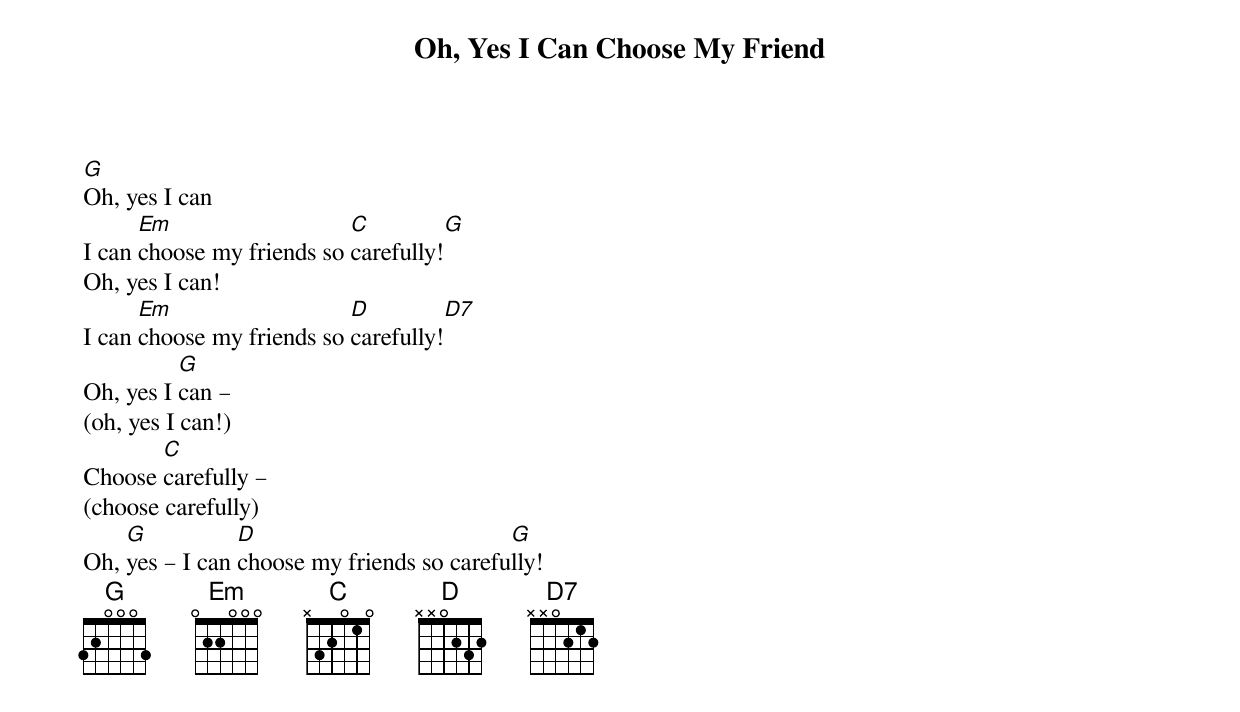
{title: Oh, Yes I Can Choose My Friend}


[G]Oh, yes I can
I can [Em]choose my friends so [C]carefully![G]
Oh, yes I can!
I can [Em]choose my friends so [D]carefully![D7]
Oh, yes I [G]can –
(oh, yes I can!)
Choose [C]carefully –
(choose carefully)
Oh, [G]yes – I can [D]choose my friends so carefu[G]lly!
